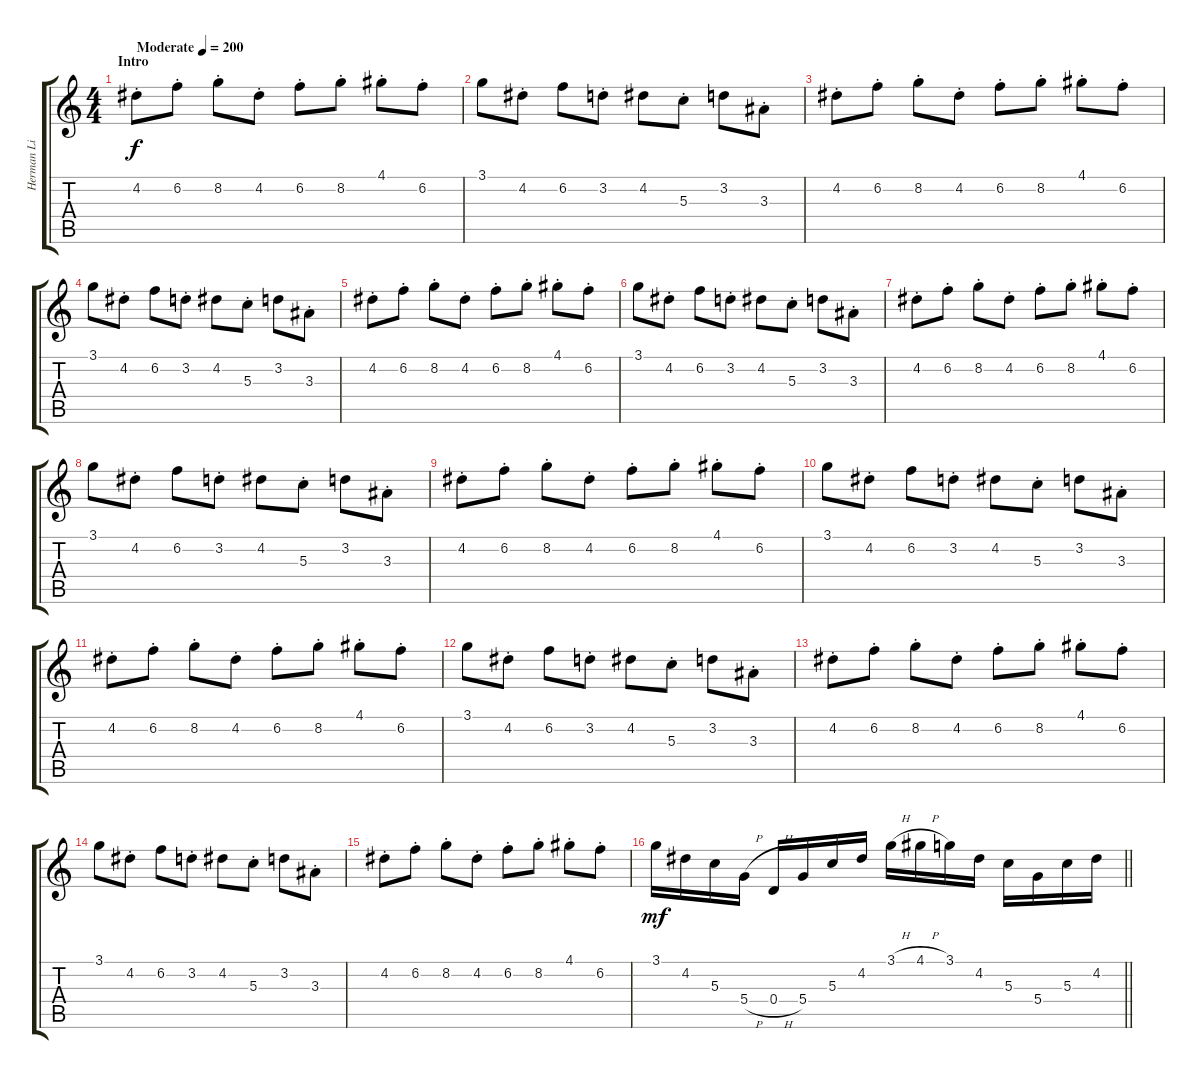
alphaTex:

\track ("Herman Li (Backing Guitar)" "Herman Li ") {instrument acousticguitarnylon}
\staff {score tabs}
\tuning (E4 B3 G3 D3 A2 E2) {hide}
\ts (4 4)
\section ("" "Intro")
\tempo (200 "Moderate")
\clef g2
\ks aminor
4.2{st}.8{dy f instrument acousticguitarnylon} 6.2{st}.8 8.2{st}.8 4.2{st}.8 6.2{st}.8 8.2{st}.8 4.1{st}.8 6.2{st}.8 |
3.1.8 4.2{st}.8 6.2.8 3.2{st}.8 4.2.8 5.3{st}.8 3.2.8 3.3{st}.8 |
4.2{st}.8 6.2{st}.8 8.2{st}.8 4.2{st}.8 6.2{st}.8 8.2{st}.8 4.1{st}.8 6.2{st}.8 |
3.1.8 4.2{st}.8 6.2.8 3.2{st}.8 4.2.8 5.3{st}.8 3.2.8 3.3{st}.8 |
4.2{st}.8 6.2{st}.8 8.2{st}.8 4.2{st}.8 6.2{st}.8 8.2{st}.8 4.1{st}.8 6.2{st}.8 |
3.1.8 4.2{st}.8 6.2.8 3.2{st}.8 4.2.8 5.3{st}.8 3.2.8 3.3{st}.8 |
4.2{st}.8 6.2{st}.8 8.2{st}.8 4.2{st}.8 6.2{st}.8 8.2{st}.8 4.1{st}.8 6.2{st}.8 |
3.1.8 4.2{st}.8 6.2.8 3.2{st}.8 4.2.8 5.3{st}.8 3.2.8 3.3{st}.8 |
4.2{st}.8 6.2{st}.8 8.2{st}.8 4.2{st}.8 6.2{st}.8 8.2{st}.8 4.1{st}.8 6.2{st}.8 |
3.1.8 4.2{st}.8 6.2.8 3.2{st}.8 4.2.8 5.3{st}.8 3.2.8 3.3{st}.8 |
4.2{st}.8 6.2{st}.8 8.2{st}.8 4.2{st}.8 6.2{st}.8 8.2{st}.8 4.1{st}.8 6.2{st}.8 |
3.1.8 4.2{st}.8 6.2.8 3.2{st}.8 4.2.8 5.3{st}.8 3.2.8 3.3{st}.8 |
4.2{st}.8 6.2{st}.8 8.2{st}.8 4.2{st}.8 6.2{st}.8 8.2{st}.8 4.1{st}.8 6.2{st}.8 |
3.1.8 4.2{st}.8 6.2.8 3.2{st}.8 4.2.8 5.3{st}.8 3.2.8 3.3{st}.8 |
4.2{st}.8 6.2{st}.8 8.2{st}.8 4.2{st}.8 6.2{st}.8 8.2{st}.8 4.1{st}.8 6.2{st}.8 |
\barLineRight lightlight
3.1.16{dy mf} 4.2.16 5.3.16 5.4{h}.16 0.4{h}.16 5.4.16 5.3.16 4.2.16 3.1{h}.16 4.1{h}.16 3.1.16 4.2.16 5.3.16 5.4.16 5.3.16 4.2.16
